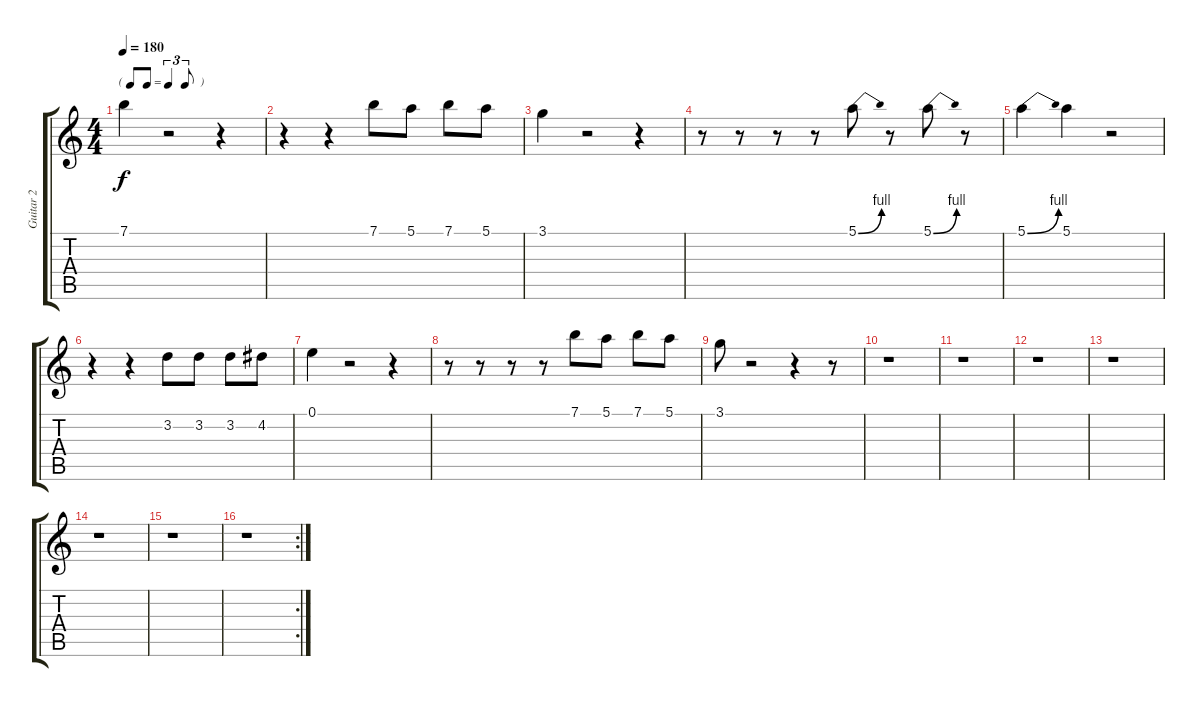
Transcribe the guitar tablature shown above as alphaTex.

\track ("Guitar 2" "Guitar 2") {instrument electricguitarjazz}
\staff {score tabs}
\tuning (E4 B3 G3 D3 A2 E2) {hide}
\ts (4 4)
\tf triplet8th
\tempo 180
\clef g2
\ks c
7.1.4{dy f} r.2 r.4 |
r.4 r.4 7.1.8 5.1.8 7.1.8 5.1.8 |
3.1.4 r.2 r.4 |
r.8 r.8 r.8 r.8 5.1{be (bend 0 0 60 4)}.8 r.8 5.1{be (bend 0 0 60 4)}.8 r.8 |
5.1{be (bend 0 0 60 4)}.4 5.1.4 r.2 |
r.4 r.4 3.2.8 3.2.8 3.2.8 4.2.8 |
0.1.4 r.2 r.4 |
r.8 r.8 r.8 r.8 7.1.8 5.1.8 7.1.8 5.1.8 |
3.1.8 r.2 r.4 r.8 |
r.1 |
r.1 |
r.1 |
r.1 |
r.1 |
r.1 |
\rc 2
r.1
